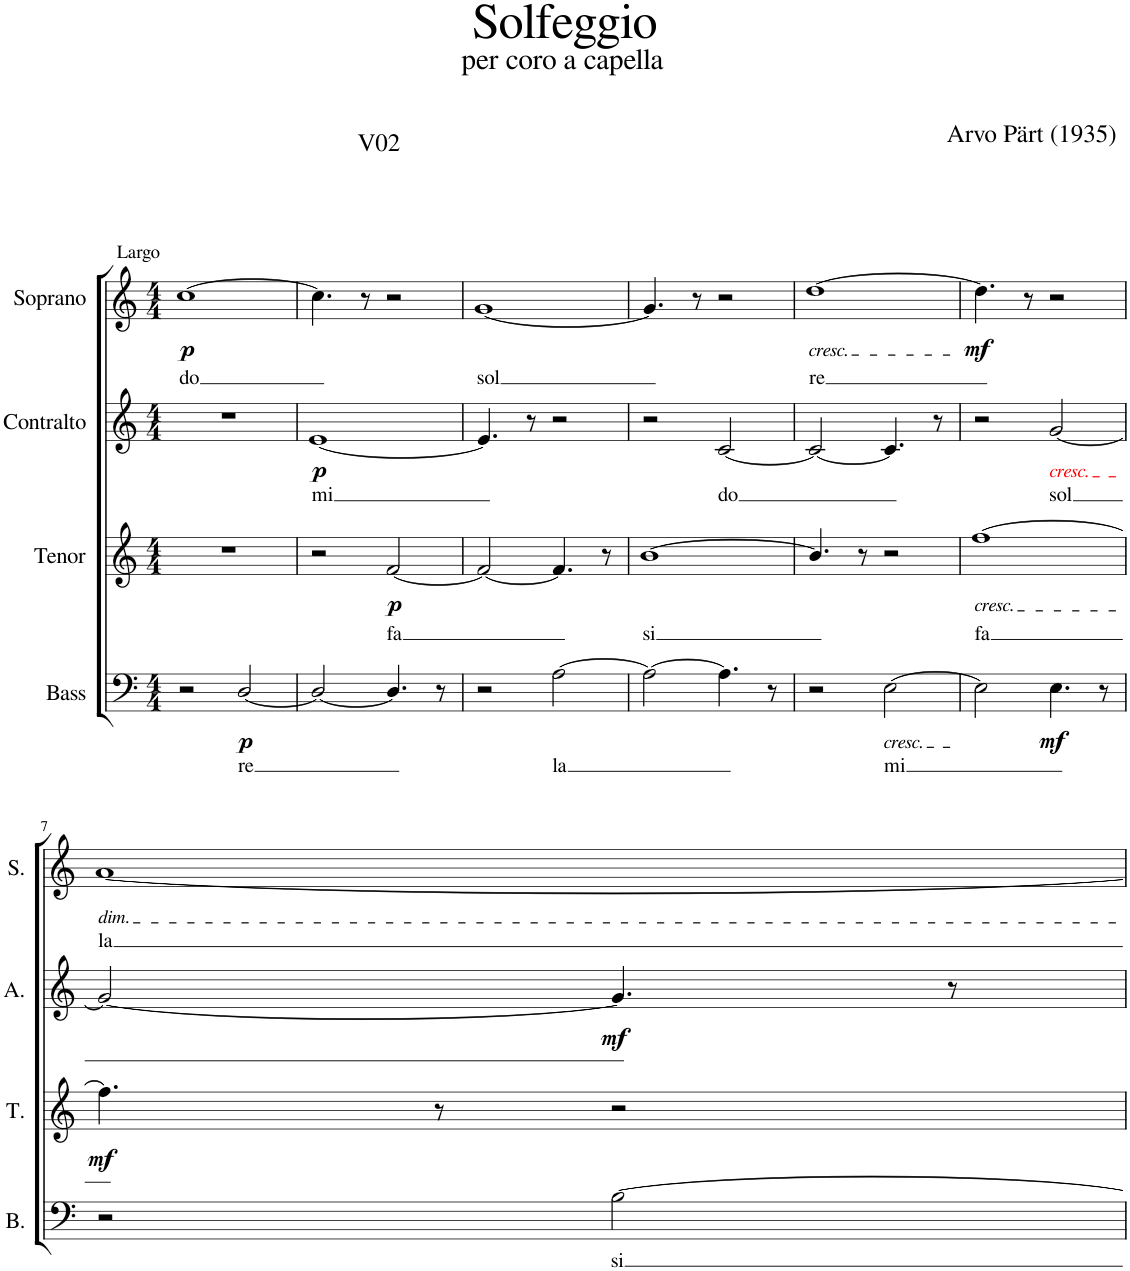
**kern	**text	**dynam	**kern	**text	**dynam	**kern	**text	**dynam	**kern	**text	**dynam
*part4	*part4	*part4	*part3	*part3	*part3	*part2	*part2	*part2	*part1	*part1	*part1
*staff4	*staff4	*staff4	*staff3	*staff3	*staff3	*staff2	*staff2	*staff2	*staff1	*staff1	*staff1
*I"Bass	*	*	*I"Tenor	*	*	*I"Contralto	*	*	*I"Soprano	*	*
*I'B.	*	*	*I'T.	*	*	*	*	*	*I'S.	*	*
*clefF4	*	*	*clefG2	*	*	*clefG2	*	*	*clefG2	*	*
*k[]	*	*	*k[]	*	*	*k[]	*	*	*k[]	*	*
*M4/4	*	*	*M4/4	*	*	*M4/4	*	*	*M4/4	*	*
=1	=1	=1	=1	=1	=1	=1	=1	=1	=1	=1	=1
!	!	!	!	!	!	!	!	!	!LO:TX:a:t=Largo	!	!
!	!	!	!	!	!	!	!	!	!	!LO:LY:b	!LO:DY:b
2r	.	.	1r	.	.	1r	.	.	[1cc	do	p
!	!LO:LY:b	!LO:DY:b	!	!	!	!	!	!	!	!	!
[2D/	re	p	.	.	.	.	.	.	.	.	.
=2	=2	=2	=2	=2	=2	=2	=2	=2	=2	=2	=2
!	!	!	!	!	!	!	!LO:LY:b	!LO:DY:b	!	!	!
2D/_	.	.	2r	.	.	[1e	mi	p	4.cc\]	.	.
.	.	.	.	.	.	.	.	.	8r	.	.
!	!	!	!	!LO:LY:b	!LO:DY:b	!	!	!	!	!	!
4.D/]	.	.	[2f/	fa	p	.	.	.	2r	.	.
8r	.	.	.	.	.	.	.	.	.	.	.
=3	=3	=3	=3	=3	=3	=3	=3	=3	=3	=3	=3
!	!	!	!	!	!	!	!	!	!	!LO:LY:b	!
2r	.	.	2f/_	.	.	4.e/]	.	.	[1g	sol	.
.	.	.	.	.	.	8r	.	.	.	.	.
!	!LO:LY:b	!	!	!	!	!	!	!	!	!	!
[2A\	la	.	4.f/]	.	.	2r	.	.	.	.	.
.	.	.	8r	.	.	.	.	.	.	.	.
=4	=4	=4	=4	=4	=4	=4	=4	=4	=4	=4	=4
!	!	!	!	!LO:LY:b	!	!	!	!	!	!	!
2A\_	.	.	[1b	si	.	2r	.	.	4.g/]	.	.
.	.	.	.	.	.	.	.	.	8r	.	.
!	!	!	!	!	!	!	!LO:LY:b	!	!	!	!
4.A\]	.	.	.	.	.	[2c/	do	.	2r	.	.
8r	.	.	.	.	.	.	.	.	.	.	.
=5	=5	=5	=5	=5	=5	=5	=5	=5	=5	=5	=5
!	!	!	!	!	!	!	!	!	!LO:TX:b:i:t=cresc.	!	!
!	!	!	!	!	!	!	!	!	!	!LO:LY:b	!
2r	.	.	4.b/]	.	.	2c/_	.	.	[1dd	re	.
.	.	.	8r	.	.	.	.	.	.	.	.
!LO:TX:b:i:t=cresc.	!	!	!	!	!	!	!	!	!	!	!
!	!LO:LY:b	!	!	!	!	!	!	!	!	!	!
[2E\	mi	.	2r	.	.	4.c/]	.	.	.	.	.
.	.	.	.	.	.	8r	.	.	.	.	.
=6	=6	=6	=6	=6	=6	=6	=6	=6	=6	=6	=6
!	!	!	!LO:TX:b:i:t=cresc.	!	!	!	!	!	!	!	!
!	!	!	!	!LO:LY:b	!	!	!	!	!	!	!LO:DY:b
2E\]	.	.	[1ff	fa	.	2r	.	.	4.dd\]	.	mf
.	.	.	.	.	.	.	.	.	8r	.	.
!	!	!	!	!	!	!LO:TX:b:i:color=#FF0000:t=cresc.	!	!	!	!	!
!	!	!LO:DY:b	!	!	!	!	!LO:LY:b	!	!	!	!
4.E\	.	mf	.	.	.	[2g/	sol	.	2r	.	.
8r	.	.	.	.	.	.	.	.	.	.	.
!!LO:LB:g=z
=7	=7	=7	=7	=7	=7	=7	=7	=7	=7	=7	=7
!	!	!	!	!	!	!	!	!	!LO:TX:b:i:t=dim.	!	!
!	!	!	!	!	!LO:DY:b	!	!	!	!	!LO:LY:b	!
2r	.	.	4.ff\]	.	mf	2g/_	.	.	[1a	la	.
.	.	.	8r	.	.	.	.	.	.	.	.
!	!LO:LY:b	!	!	!	!	!	!	!LO:DY:b	!	!	!
[2B\	si	.	2r	.	.	4.g/]	.	mf	.	.	.
.	.	.	.	.	.	8r	.	.	.	.	.
=	=	=	=	=	=	=	=	=	=	=	=
*-	*-	*-	*-	*-	*-	*-	*-	*-	*-	*-	*-
